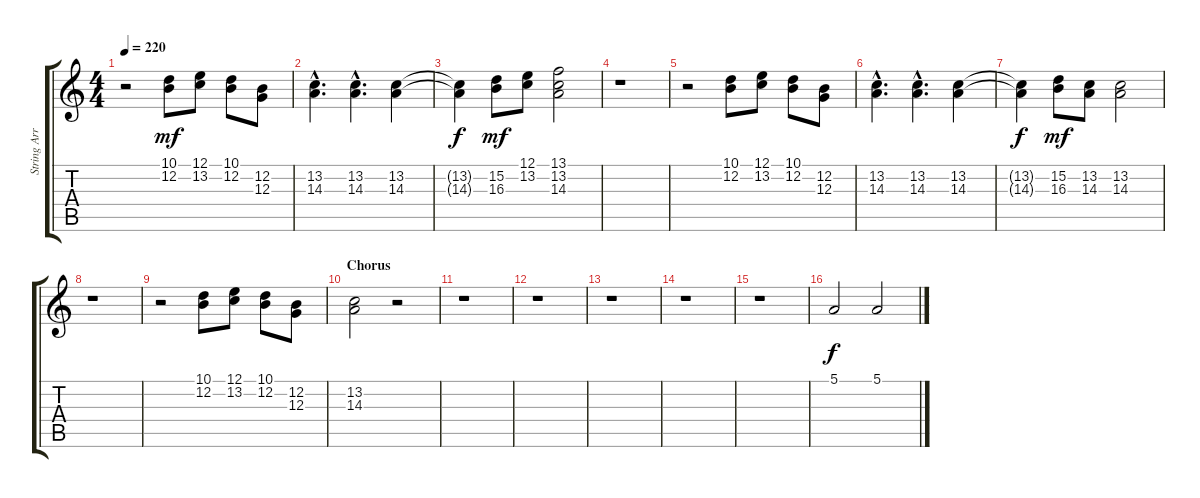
\track ("String Arrangements and Violin" "String Arr") {instrument stringensemble1}
\staff {score tabs}
\tuning (E4 B3 G3 D3 A2 E2) {hide}
\ts (4 4)
\tempo 220
\clef g2
\ks c
r.2{dy mf} (10.1 12.2).8 (12.1 13.2).8 (10.1 12.2).8 (12.2 12.3).8 |
(13.2{hac} 14.3{hac}).4{d} (13.2{hac} 14.3{hac}).4{d} (13.2 14.3).4 |
(13.2{t} 14.3{t}).4{dy f} (15.2 16.3).8{dy mf} (12.1 13.2).8 (13.1 13.2 14.3).2 |
r.1 |
r.2 (10.1 12.2).8 (12.1 13.2).8 (10.1 12.2).8 (12.2 12.3).8 |
(13.2{hac} 14.3{hac}).4{d} (13.2{hac} 14.3{hac}).4{d} (13.2 14.3).4 |
(13.2{t} 14.3{t}).4{dy f} (15.2 16.3).8{dy mf} (13.2 14.3).8 (13.2 14.3).2 |
r.1 |
r.2 (10.1 12.2).8 (12.1 13.2).8 (10.1 12.2).8 (12.2 12.3).8 |
\section ("" "Chorus")
(13.2 14.3).2{volume 16} r.2 |
r.1 |
r.1 |
r.1 |
r.1 |
r.1 |
5.1.2{dy f volume 16 balance 2 instrument violin} 5.1.2
